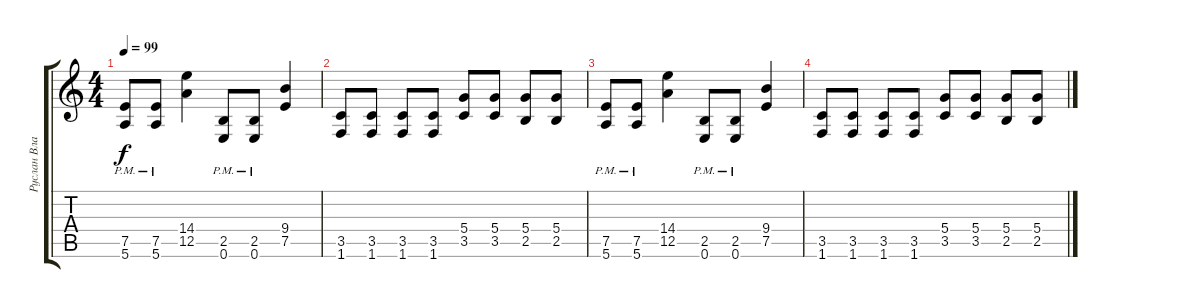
\track ("Руслан Владыко" "Руслан Вла") {instrument distortionguitar}
\staff {score tabs}
\tuning (E4 B3 G3 D3 A2 E2) {hide}
\ts (4 4)
\tempo 99
\clef g2
\ks c
(7.5{pm} 5.6{pm}).8{dy f} (7.5{pm} 5.6{pm}).8 (14.4 12.5).4 (2.5{pm} 0.6{pm}).8 (2.5{pm} 0.6{pm}).8 (9.4 7.5).4 |
(3.5 1.6).8 (3.5 1.6).8 (3.5 1.6).8 (3.5 1.6).8 (5.4 3.5).8 (5.4 3.5).8 (5.4 2.5).8 (5.4 2.5).8 |
(7.5{pm} 5.6{pm}).8 (7.5{pm} 5.6{pm}).8 (14.4 12.5).4 (2.5{pm} 0.6{pm}).8 (2.5{pm} 0.6{pm}).8 (9.4 7.5).4 |
(3.5 1.6).8 (3.5 1.6).8 (3.5 1.6).8 (3.5 1.6).8 (5.4 3.5).8 (5.4 3.5).8 (5.4 2.5).8 (5.4 2.5).8
